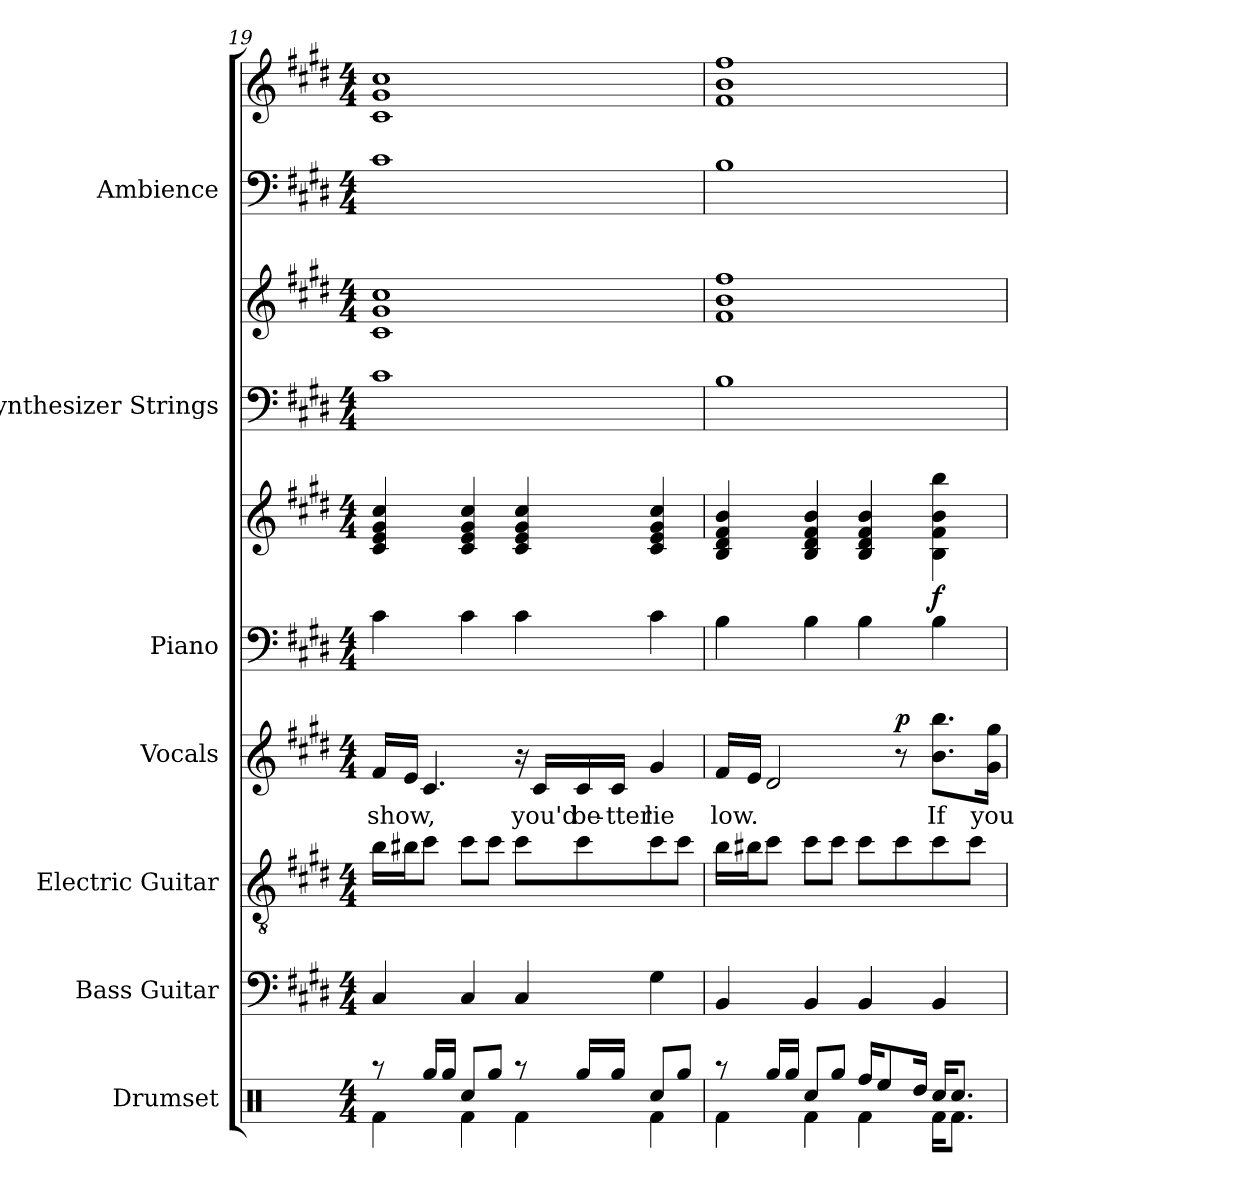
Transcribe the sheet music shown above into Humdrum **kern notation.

**kern	**kern	**kern	**kern	**text	**dynam	**kern	**kern	**dynam	**kern	**kern	**kern	**kern
*part7	*part6	*part5	*part4	*part4	*part4	*part3	*part3	*part3	*part2	*part2	*part1	*part1
*staff10	*staff9	*staff8	*staff7	*staff7	*staff7	*staff6	*staff5	*staff5/6	*staff4	*staff3	*staff2	*staff1
*I"Drumset	*I"Bass Guitar	*I"Electric Guitar	*I"Vocals	*	*	*I"Piano	*	*	*I"Synthesizer Strings	*	*I"Ambience	*
*I'D. Set	*I'B. Guit.	*I'E. Guit.	*I'Voc.	*	*	*I'Pno.	*	*	*I'Syn. Str.	*	*I'Amb.	*
*clefX	*clefF4	*clefGv2	*clefG2	*	*	*clefF4	*clefG2	*	*clefF4	*clefG2	*clefF4	*clefG2
*	*ITrd7c12	*	*	*	*	*	*	*	*	*	*	*
*k[]	*k[f#c#g#d#]	*k[f#c#g#d#]	*k[f#c#g#d#]	*	*	*k[f#c#g#d#]	*k[f#c#g#d#]	*	*k[f#c#g#d#]	*k[f#c#g#d#]	*k[f#c#g#d#]	*k[f#c#g#d#]
*M4/4	*M4/4	*M4/4	*M4/4	*	*	*M4/4	*M4/4	*	*M4/4	*M4/4	*M4/4	*M4/4
=19	=19	=19	=19	=19	=19	=19	=19	=19	=19	=19	=19	=19
*^	*	*	*	*	*	*	*	*	*	*	*	*
!	!	!	!	!	!LO:LY:b	!	!	!	!	!	!	!	!
8r	4Rf\	4CC#/	16b\LL	16f#/LL	show,	.	4c#\	4c#/ 4e/ 4g#/ 4cc#/	.	1c#	1c# 1g# 1cc#	1c#	1c# 1g# 1cc#
.	.	.	16b#X\J	16e/JJ	.	.	.	.	.	.	.	.	.
16Rgg/LL	.	.	8cc#\J	4.c#/	.	.	.	.	.	.	.	.	.
16Rgg/JJ	.	.	.	.	.	.	.	.	.	.	.	.	.
8Rcc/L	4Rf\	4CC#/	8cc#\L	.	.	.	4c#\	4c#/ 4e/ 4g#/ 4cc#/	.	.	.	.	.
8Rgg/J	.	.	8cc#\J	.	.	.	.	.	.	.	.	.	.
8r	4Rf\	4CC#/	8cc#\L	16r	.	.	4c#\	4c#/ 4e/ 4g#/ 4cc#/	.	.	.	.	.
!	!	!	!	!	!LO:LY:b	!	!	!	!	!	!	!	!
.	.	.	.	16c#/LL	you'd	.	.	.	.	.	.	.	.
!	!	!	!	!	!LO:LY:b	!	!	!	!	!	!	!	!
16Rgg/LL	.	.	8cc#\	16c#/	be-	.	.	.	.	.	.	.	.
!	!	!	!	!	!LO:LY:b	!	!	!	!	!	!	!	!
16Rgg/JJ	.	.	.	16c#/JJ	-tter	.	.	.	.	.	.	.	.
!	!	!	!	!	!LO:LY:b	!	!	!	!	!	!	!	!
8Rcc/L	4Rf\	4GG#\	8cc#\	4g#/	lie	.	4c#\	4c#/ 4e/ 4g#/ 4cc#/	.	.	.	.	.
8Rgg/J	.	.	8cc#\J	.	.	.	.	.	.	.	.	.	.
!!LO:PB:g=z
=20	=20	=20	=20	=20	=20	=20	=20	=20	=20	=20	=20	=20	=20
!	!	!	!	!	!LO:LY:b	!	!	!	!	!	!	!	!
8r	4Rf\	4BBB/	16b\LL	16f#/LL	low.	.	4B\	4B/ 4d#/ 4f#/ 4b/	.	1B	1f# 1b 1ff#	1B	1f# 1b 1ff#
.	.	.	16b#X\J	16e/JJ	.	.	.	.	.	.	.	.	.
16Rgg/LL	.	.	8cc#\J	2d#/	.	.	.	.	.	.	.	.	.
16Rgg/JJ	.	.	.	.	.	.	.	.	.	.	.	.	.
8Rcc/L	4Rf\	4BBB/	8cc#\L	.	.	.	4B\	4B/ 4d#/ 4f#/ 4b/	.	.	.	.	.
8Rgg/J	.	.	8cc#\J	.	.	.	.	.	.	.	.	.	.
16Rff/KL	4Rf\	4BBB/	8cc#\L	.	.	.	4B\	4B/ 4d#/ 4f#/ 4b/	.	.	.	.	.
8Ree/	.	.	.	.	.	.	.	.	.	.	.	.	.
!	!	!	!	!	!	!LO:DY:b	!	!	!	!	!	!	!
.	.	.	8cc#\	8r	.	p	.	.	.	.	.	.	.
16Rdd/Jk	.	.	.	.	.	.	.	.	.	.	.	.	.
!	!	!	!	!	!LO:LY:b	!	!	!	!LO:DY:b	!	!	!	!
16Rcc/KL	16Rf\KL	4BBB/	8cc#\	8.b\ 8.bb\L	If	.	4B\	4B\ 4f#\ 4b\ 4bb\	f	.	.	.	.
8.Rcc/J	8.Rf\J	.	.	.	.	.	.	.	.	.	.	.	.
.	.	.	8cc#\J	.	.	.	.	.	.	.	.	.	.
!	!	!	!	!	!LO:LY:b	!	!	!	!	!	!	!	!
.	.	.	.	16g#\ 16gg#\Jk	you	.	.	.	.	.	.	.	.
*v	*v	*	*	*	*	*	*	*	*	*	*	*	*
=	=	=	=	=	=	=	=	=	=	=	=	=
*-	*-	*-	*-	*-	*-	*-	*-	*-	*-	*-	*-	*-
